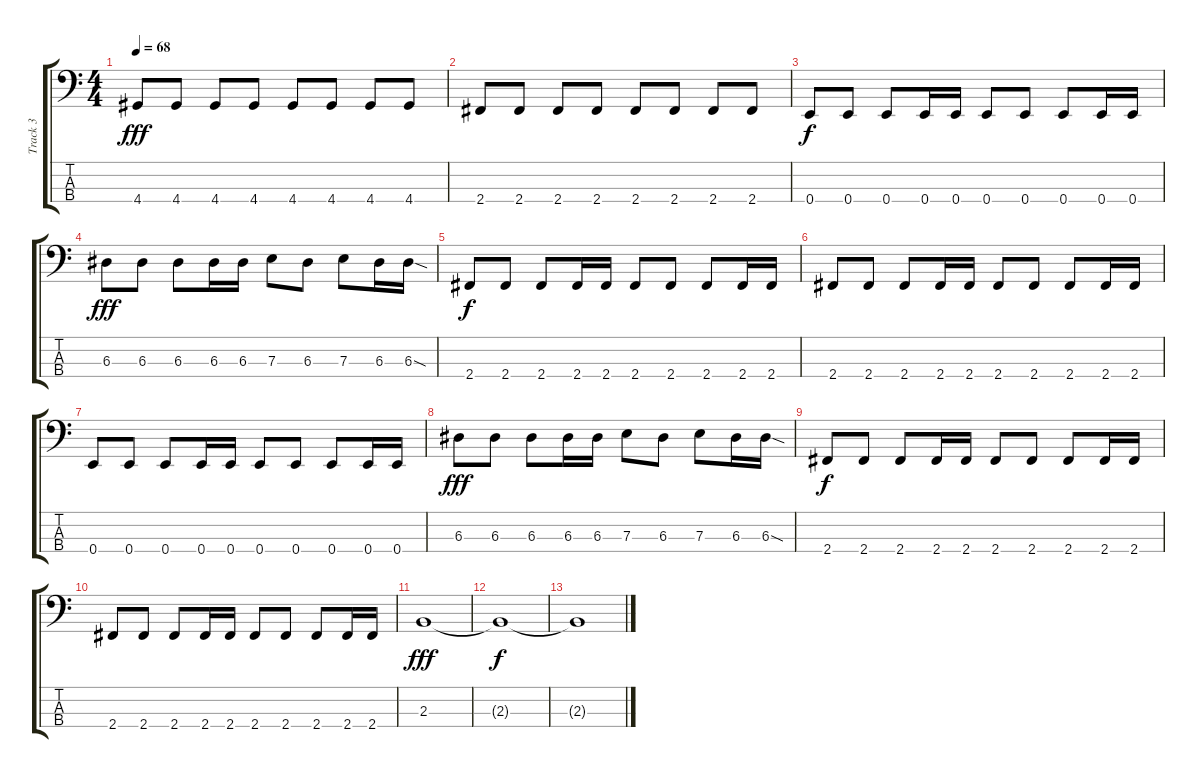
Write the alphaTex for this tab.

\track ("Track 3" "Track 3") {instrument electricbassfinger}
\staff {score tabs}
\tuning (G2 D2 A1 E1) {hide}
\ts (4 4)
\tempo 68
\clef f4
\ks c
4.4.8{dy fff} 4.4.8 4.4.8 4.4.8 4.4.8 4.4.8 4.4.8 4.4.8 |
2.4.8 2.4.8 2.4.8 2.4.8 2.4.8 2.4.8 2.4.8 2.4.8 |
0.4.8{dy f} 0.4.8 0.4.8 0.4.16 0.4.16 0.4.8 0.4.8 0.4.8 0.4.16 0.4.16 |
6.3.8{dy fff} 6.3.8 6.3.8 6.3.16 6.3.16 7.3.8 6.3.8 7.3.8 6.3.16 6.3{sod}.16 |
2.4.8{dy f} 2.4.8 2.4.8 2.4.16 2.4.16 2.4.8 2.4.8 2.4.8 2.4.16 2.4.16 |
2.4.8 2.4.8 2.4.8 2.4.16 2.4.16 2.4.8 2.4.8 2.4.8 2.4.16 2.4.16 |
0.4.8 0.4.8 0.4.8 0.4.16 0.4.16 0.4.8 0.4.8 0.4.8 0.4.16 0.4.16 |
6.3.8{dy fff} 6.3.8 6.3.8 6.3.16 6.3.16 7.3.8 6.3.8 7.3.8 6.3.16 6.3{sod}.16 |
2.4.8{dy f} 2.4.8 2.4.8 2.4.16 2.4.16 2.4.8 2.4.8 2.4.8 2.4.16 2.4.16 |
2.4.8 2.4.8 2.4.8 2.4.16 2.4.16 2.4.8 2.4.8 2.4.8 2.4.16 2.4.16 |
2.3.1{dy fff} |
2.3{t}.1{dy f} |
2.3{t}.1
